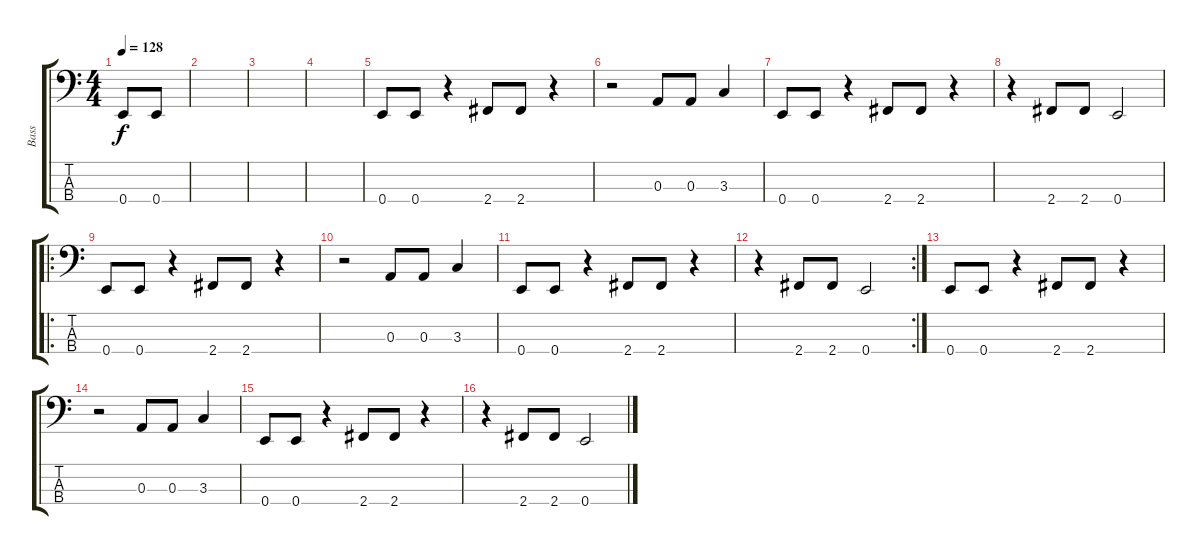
\track ("Bass" "Bass") {instrument electricbassfinger}
\staff {score tabs}
\tuning (G2 D2 A1 E1) {hide}
\ts (4 4)
\tempo 128
\clef f4
\ks c
0.4.8{dy f instrument electricbassfinger} 0.4.8 |
|
|
|
0.4.8 0.4.8 r.4 2.4.8 2.4.8 r.4 |
r.2 0.3.8 0.3.8 3.3.4 |
0.4.8 0.4.8 r.4 2.4.8 2.4.8 r.4 |
r.4 2.4.8 2.4.8 0.4.2 |
\ro
0.4.8 0.4.8 r.4 2.4.8 2.4.8 r.4 |
r.2 0.3.8 0.3.8 3.3.4 |
0.4.8 0.4.8 r.4 2.4.8 2.4.8 r.4 |
\rc 2
r.4 2.4.8 2.4.8 0.4.2 |
0.4.8 0.4.8 r.4 2.4.8 2.4.8 r.4 |
r.2 0.3.8 0.3.8 3.3.4 |
0.4.8 0.4.8 r.4 2.4.8 2.4.8 r.4 |
r.4 2.4.8 2.4.8 0.4.2
